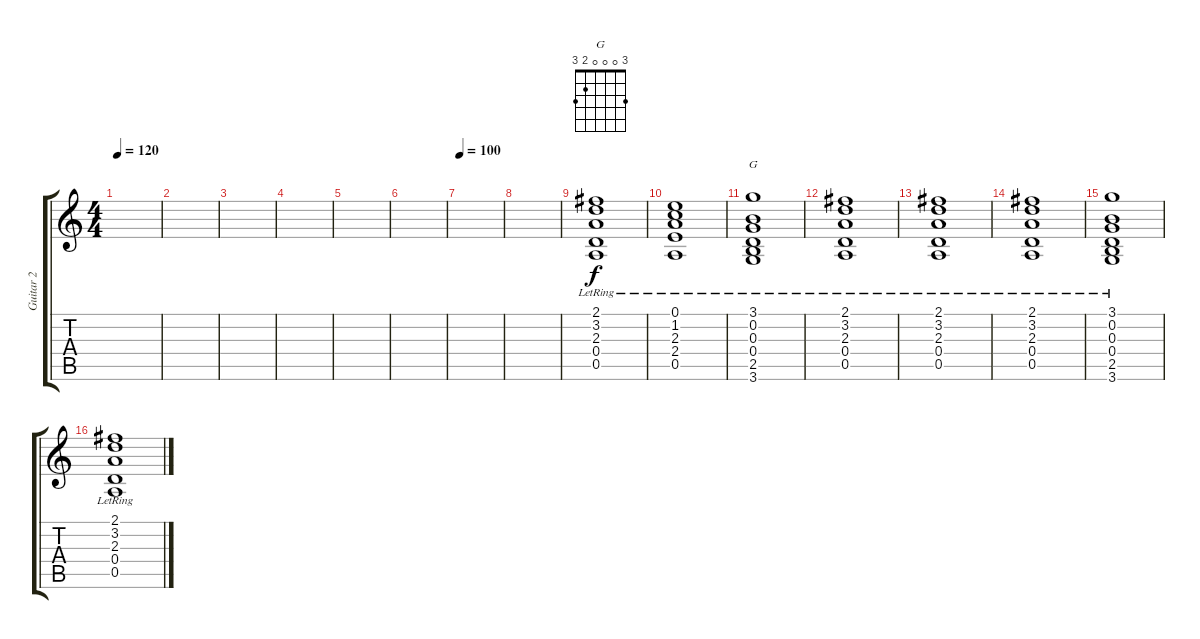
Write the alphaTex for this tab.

\track ("Guitar 2" "Guitar 2") {instrument acousticguitarsteel}
\staff {score tabs}
\tuning (E4 B3 G3 D3 A2 E2) {hide}
\chord ("G" 3 0 0 0 2 3)
\ts (4 4)
\tempo 120
\clef g2
\ks c
|
|
|
|
|
|
\tempo 100
|
|
(2.1 3.2 2.3 0.4 0.5{lr}).1 |
(0.1 1.2 2.3 2.4 0.5{lr}).1 |
(3.1 0.2 0.3{lr} 0.4 2.5 3.6).1{ch "G"} |
(2.1 3.2 2.3 0.4 0.5{lr}).1 |
(2.1 3.2 2.3 0.4 0.5{lr}).1 |
(2.1 3.2 2.3 0.4 0.5{lr}).1 |
(3.1 0.2 0.3{lr} 0.4 2.5 3.6).1 |
(2.1 3.2 2.3 0.4 0.5{lr}).1
